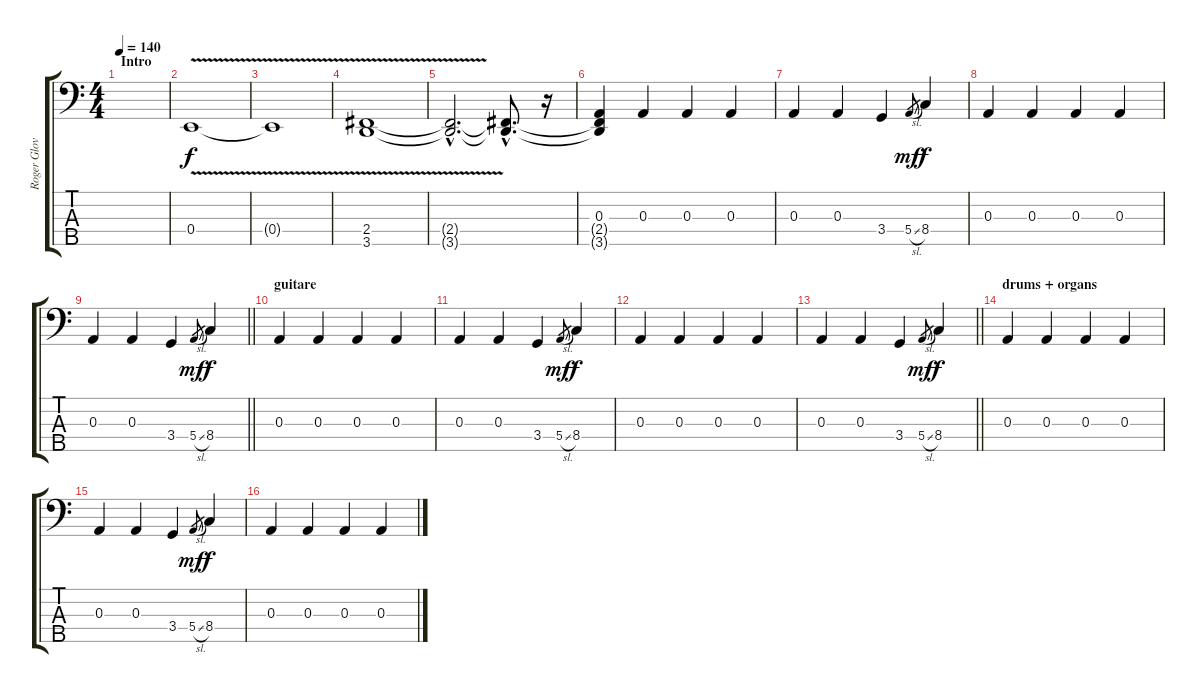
\track ("Roger Glover" "Roger Glov") {instrument electricbassfinger}
\staff {score tabs}
\tuning (G2 D2 A1 E1 B0) {hide}
\ts (4 4)
\section ("" "Intro")
\tempo 140
\clef f4
\ks c
|
0.4{v}.1 |
0.4{t}.1 |
(2.4{v} 3.5{v}).1 |
(2.4{hac t} 3.5{hac t}).2{d} (2.4{hac t} 3.5{hac t}).8{d} r.16{volume 1} |
(0.3 2.4{t} 3.5{t}).4{volume 14} 0.3.4 0.3.4 0.3.4 |
0.3.4 0.3.4 3.4.4 5.4{sl}.8{gr dy mf} 8.4.4{dy f} |
0.3.4 0.3.4 0.3.4 0.3.4 |
\barLineRight lightlight
0.3.4 0.3.4 3.4.4 5.4{sl}.8{gr dy mf} 8.4.4{dy f} |
\section ("" "guitare")
0.3.4 0.3.4 0.3.4 0.3.4 |
0.3.4 0.3.4 3.4.4 5.4{sl}.8{gr dy mf} 8.4.4{dy f} |
0.3.4 0.3.4 0.3.4 0.3.4 |
\barLineRight lightlight
0.3.4 0.3.4 3.4.4 5.4{sl}.8{gr dy mf} 8.4.4{dy f} |
\section ("" "drums + organs")
0.3.4 0.3.4 0.3.4 0.3.4 |
0.3.4 0.3.4 3.4.4 5.4{sl}.8{gr dy mf} 8.4.4{dy f} |
0.3.4 0.3.4 0.3.4 0.3.4
